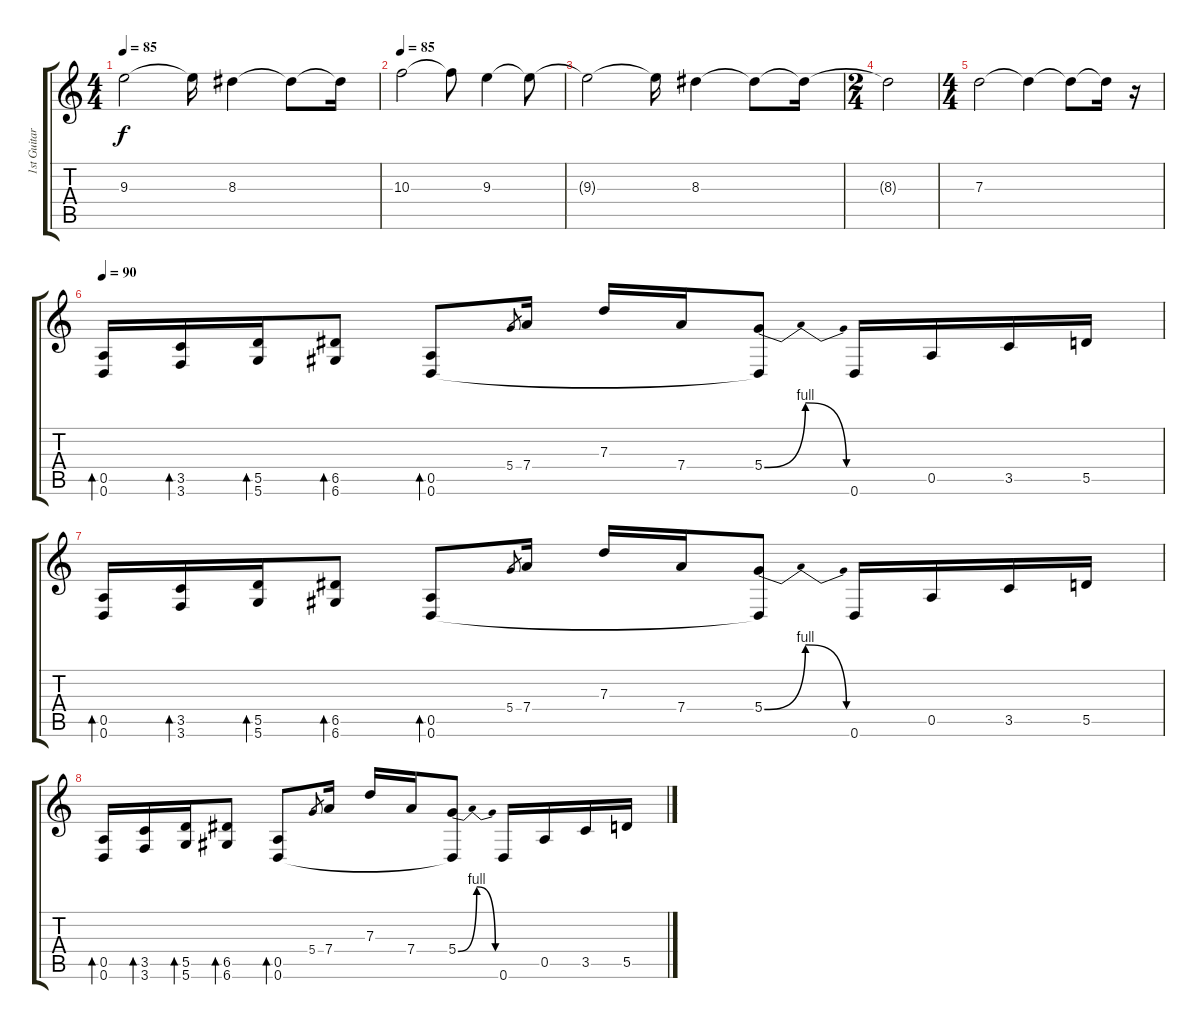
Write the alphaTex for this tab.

\track ("1st Guitar" "1st Guitar") {instrument distortionguitar}
\staff {score tabs}
\tuning (E4 B3 G3 D3 A2 D2) {hide}
\ts (4 4)
\tempo 85
\clef g2
\ks c
9.3{t}.2{dy f} 9.3{t}.16 8.3.4 8.3{t}.8 8.3{t}.16 |
\tempo 85
10.3.2 10.3{t}.8 9.3.4 9.3{t}.8 |
9.3{t}.2 9.3{t}.16 8.3.4 8.3{t}.8 8.3{t}.16 |
\ts (2 4)
8.3{t}.2 |
\ts (4 4)
7.3.2 7.3{t}.4 7.3{t}.8 7.3{t}.16 r.16 |
\tempo 90
(0.5 0.6).16{bd 60} (3.5 3.6).16{bd 60} (5.5 5.6).16{bd 60} (6.5 6.6).8{bd 60} (0.5 0.6).8{bd 60} 5.4.8{gr} 7.4.16 7.3.16 7.4.16 (5.4{be (bendrelease 0 0 15 4 45 4 60 0)} 0.6{t}).8 0.6.16 0.5.16 3.5.16 5.5.16 |
(0.5 0.6).16{bd 60} (3.5 3.6).16{bd 60} (5.5 5.6).16{bd 60} (6.5 6.6).8{bd 60} (0.5 0.6).8{bd 60} 5.4.8{gr} 7.4.16 7.3.16 7.4.16 (5.4{be (bendrelease 0 0 15 4 45 4 60 0)} 0.6{t}).8 0.6.16 0.5.16 3.5.16 5.5.16 |
(0.5 0.6).16{bd 60} (3.5 3.6).16{bd 60} (5.5 5.6).16{bd 60} (6.5 6.6).8{bd 60} (0.5 0.6).8{bd 60} 5.4.8{gr} 7.4.16 7.3.16 7.4.16 (5.4{be (bendrelease 0 0 15 4 45 4 60 0)} 0.6{t}).8 0.6.16 0.5.16 3.5.16 5.5.16
